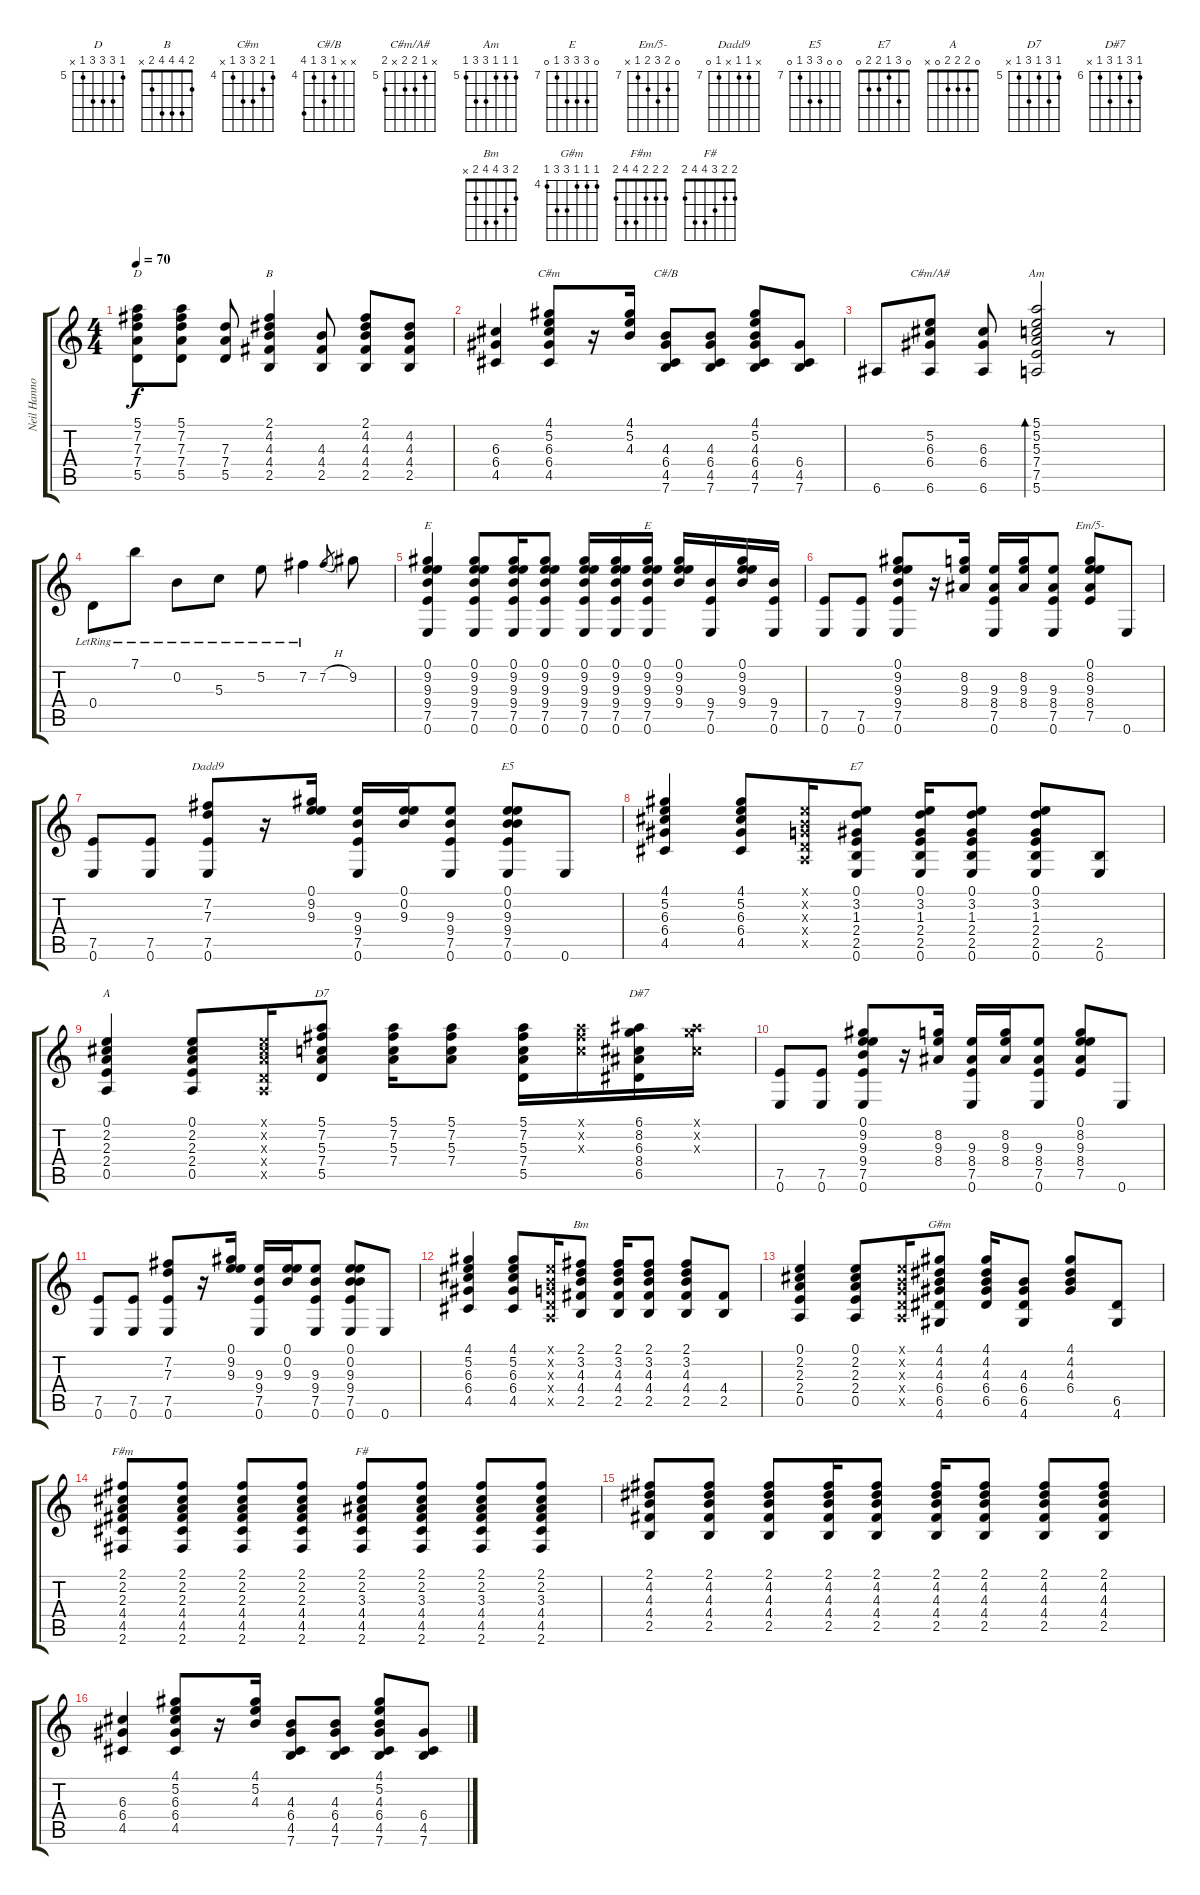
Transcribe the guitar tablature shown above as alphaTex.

\track ("Neil Hannon" "Neil Hanno") {instrument acousticguitarnylon}
\staff {score tabs}
\tuning (E4 B3 G3 D3 A2 E2) {hide}
\chord ("D" 5 7 7 7 5 x) {firstfret 5}
\chord ("B" 2 4 4 4 2 x)
\chord ("C#m" 4 5 6 6 4 x) {firstfret 4}
\chord ("C#/B" x x 4 6 4 7) {firstfret 4}
\chord ("C#m/A#" x 5 6 6 x 6) {firstfret 5}
\chord ("Am" 5 5 5 7 7 5) {firstfret 5}
\chord ("E" 7 9 9 9 7 0) {firstfret 7}
\chord ("E" 0 9 9 9 7 0) {firstfret 7}
\chord ("Em/5-" 0 8 9 8 7 x) {firstfret 7}
\chord ("Dadd9" x 7 7 x 7 0) {firstfret 7}
\chord ("E5" 0 0 9 9 7 0) {firstfret 7}
\chord ("E7" 0 3 1 2 2 0)
\chord ("A" 0 2 2 2 0 x)
\chord ("D7" 5 7 5 7 5 x) {firstfret 5}
\chord ("D#7" 6 8 6 8 6 x) {firstfret 6}
\chord ("Bm" 2 3 4 4 2 x)
\chord ("G#m" 4 4 4 6 6 4) {firstfret 4}
\chord ("F#m" 2 2 2 4 4 2)
\chord ("F#" 2 2 3 4 4 2)
\ts (4 4)
\tempo 70
\clef g2
\ks c
(5.1 7.2 7.3 7.4 5.5).8{ch "D" dy f} (5.1 7.2 7.3 7.4 5.5).8 (7.3 7.4 5.5).8 (2.1 4.2 4.3 4.4 2.5).4{ch "B"} (4.3 4.4 2.5).8 (2.1 4.2 4.3 4.4 2.5).8 (4.2 4.3 4.4 2.5).8 |
(6.3 6.4 4.5).4 (4.1 5.2 6.3 6.4 4.5).8{ch "C#m"} r.16 (4.1 5.2 4.3).16 (4.3 6.4 4.5 7.6).8{ch "C#/B"} (4.3 6.4 4.5 7.6).8 (4.1 5.2 4.3 6.4 4.5 7.6).8 (6.4 4.5 7.6).8 |
6.6.8 (5.2 6.3 6.4 6.6).8{ch "C#m/A#"} (6.3 6.4 6.6).8 (5.1 5.2 5.3 7.4 7.5 5.6).2{bd 30 ch "Am"} r.8 |
0.4{lr}.8 7.1{lr}.8 0.2{lr}.8 5.3{lr}.8 5.2{lr}.8 7.2{lr}.4 7.2{h}.8{gr} 9.2.8 |
(0.1 9.2 9.3 9.4 7.5 0.6).4{ch "E"} (0.1 9.2 9.3 9.4 7.5 0.6).8 (0.1 9.2 9.3 9.4 7.5 0.6).16 (0.1 9.2 9.3 9.4 7.5 0.6).8 (0.1 9.2 9.3 9.4 7.5 0.6).16 (0.1 9.2 9.3 9.4 7.5 0.6).16 (0.1 9.2 9.3 9.4 7.5 0.6).16{ch "E"} (0.1 9.2 9.3 9.4).16 (9.4 7.5 0.6).16 (0.1 9.2 9.3 9.4).16 (9.4 7.5 0.6).16 |
(7.5 0.6).8 (7.5 0.6).8 (0.1 9.2 9.3 9.4 7.5 0.6).8 r.16 (8.2 9.3 8.4).16 (9.3 8.4 7.5 0.6).16 (8.2 9.3 8.4).16 (9.3 8.4 7.5 0.6).8 (0.1 8.2 9.3 8.4 7.5).8{ch "Em/5-"} 0.6.8 |
(7.5 0.6).8 (7.5 0.6).8 (7.2 7.3 7.5 0.6).8{ch "Dadd9"} r.16 (0.1 9.2 9.3).16 (9.3 9.4 7.5 0.6).16 (0.1 0.2 9.3).16 (9.3 9.4 7.5 0.6).8 (0.1 0.2 9.3 9.4 7.5 0.6).8{ch "E5"} 0.6.8 |
(4.1 5.2 6.3 6.4 4.5).4 (4.1 5.2 6.3 6.4 4.5).8 (0.1{x} 0.2{x} 0.3{x} 0.4{x} 0.5{x}).16 (0.1 3.2 1.3 2.4 2.5 0.6).8{ch "E7"} (0.1 3.2 1.3 2.4 2.5 0.6).16 (0.1 3.2 1.3 2.4 2.5 0.6).8 (0.1 3.2 1.3 2.4 2.5 0.6).8 (2.5 0.6).8 |
(0.1 2.2 2.3 2.4 0.5).4{ch "A"} (0.1 2.2 2.3 2.4 0.5).8 (0.1{x} 2.2{x} 2.3{x} 0.4{x} 0.5{x}).16 (5.1 7.2 5.3 7.4 5.5).8{ch "D7"} (5.1 7.2 5.3 7.4).16 (5.1 7.2 5.3 7.4).8 (5.1 7.2 5.3 7.4 5.5).16 (5.1{x} 7.2{x} 5.3{x}).16 (6.1 8.2 6.3 8.4 6.5).16{ch "D#7"} (6.1{x} 8.2{x} 6.3{x}).16 |
(7.5 0.6).8 (7.5 0.6).8 (0.1 9.2 9.3 9.4 7.5 0.6).8 r.16 (8.2 9.3 8.4).16 (9.3 8.4 7.5 0.6).16 (8.2 9.3 8.4).16 (9.3 8.4 7.5 0.6).8 (0.1 8.2 9.3 8.4 7.5).8 0.6.8 |
(7.5 0.6).8 (7.5 0.6).8 (7.2 7.3 7.5 0.6).8 r.16 (0.1 9.2 9.3).16 (9.3 9.4 7.5 0.6).16 (0.1 0.2 9.3).16 (9.3 9.4 7.5 0.6).8 (0.1 0.2 9.3 9.4 7.5 0.6).8 0.6.8 |
(4.1 5.2 6.3 6.4 4.5).4 (4.1 5.2 6.3 6.4 4.5).8 (0.1{x} 0.2{x} 0.3{x} 0.4{x} 0.5{x}).16 (2.1 3.2 4.3 4.4 2.5).8{ch "Bm"} (2.1 3.2 4.3 4.4 2.5).16 (2.1 3.2 4.3 4.4 2.5).8 (2.1 3.2 4.3 4.4 2.5).8 (4.4 2.5).8 |
(0.1 2.2 2.3 2.4 0.5).4 (0.1 2.2 2.3 2.4 0.5).8 (0.1{x} 0.2{x} 0.3{x} 0.4{x} 0.5{x}).16 (4.1 4.2 4.3 6.4 6.5 4.6).8{ch "G#m"} (4.1 4.2 4.3 6.4 6.5).16 (4.3 6.4 6.5 4.6).8 (4.1 4.2 4.3 6.4).8 (6.5 4.6).8 |
(2.1 2.2 2.3 4.4 4.5 2.6).8{ch "F#m"} (2.1 2.2 2.3 4.4 4.5 2.6).8 (2.1 2.2 2.3 4.4 4.5 2.6).8 (2.1 2.2 2.3 4.4 4.5 2.6).8 (2.1 2.2 3.3 4.4 4.5 2.6).8{ch "F#"} (2.1 2.2 3.3 4.4 4.5 2.6).8 (2.1 2.2 3.3 4.4 4.5 2.6).8 (2.1 2.2 3.3 4.4 4.5 2.6).8 |
(2.1 4.2 4.3 4.4 2.5).8 (2.1 4.2 4.3 4.4 2.5).8 (2.1 4.2 4.3 4.4 2.5).8 (2.1 4.2 4.3 4.4 2.5).16 (2.1 4.2 4.3 4.4 2.5).8 (2.1 4.2 4.3 4.4 2.5).16 (2.1 4.2 4.3 4.4 2.5).8 (2.1 4.2 4.3 4.4 2.5).8 (2.1 4.2 4.3 4.4 2.5).8 |
(6.3 6.4 4.5).4 (4.1 5.2 6.3 6.4 4.5).8 r.16 (4.1 5.2 4.3).16 (4.3 6.4 4.5 7.6).8 (4.3 6.4 4.5 7.6).8 (4.1 5.2 4.3 6.4 4.5 7.6).8 (6.4 4.5 7.6).8
